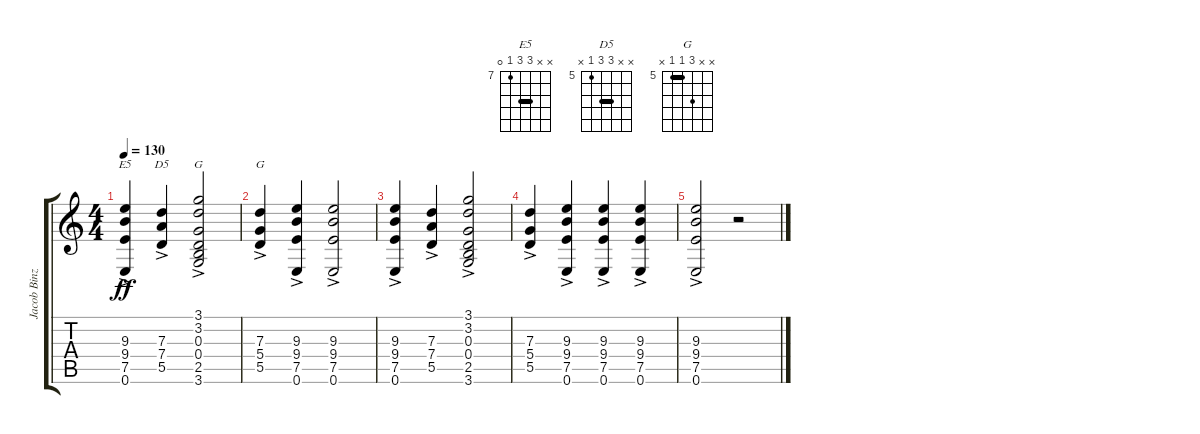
\track ("Jacob Binzer (Lead guitar)" "Jacob Binz") {instrument overdrivenguitar}
\staff {score tabs}
\tuning (E4 B3 G3 D3 A2 E2) {hide}
\chord ("E5" x x 9 9 7 0) {firstfret 7 barre 9}
\chord ("D5" x x 7 7 5 x) {firstfret 5 barre 7}
\chord ("G" 3 3 0 0 2 3) {barre 3}
\chord ("G" x x 7 5 5 x) {firstfret 5 barre 5}
\ts (4 4)
\tempo 130
\clef g2
\ks c
(9.3 9.4 7.5 0.6{ac}).4{ch "E5" dy ff} (7.3 7.4 5.5{ac}).4{ch "D5"} (3.1 3.2 0.3 0.4 2.5 3.6{ac}).2{ch "G"} |
(7.3 5.4 5.5{ac}).4{ch "G"} (9.3 9.4 7.5 0.6{ac}).4 (9.3 9.4 7.5 0.6{ac}).2 |
(9.3 9.4 7.5 0.6{ac}).4 (7.3 7.4 5.5{ac}).4 (3.1 3.2 0.3 0.4 2.5 3.6{ac}).2 |
(7.3 5.4 5.5{ac}).4 (9.3 9.4 7.5 0.6{ac}).4 (9.3 9.4 7.5 0.6{ac}).4 (9.3 9.4 7.5 0.6{ac}).4 |
(9.3 9.4 7.5 0.6{ac}).2 r.2
